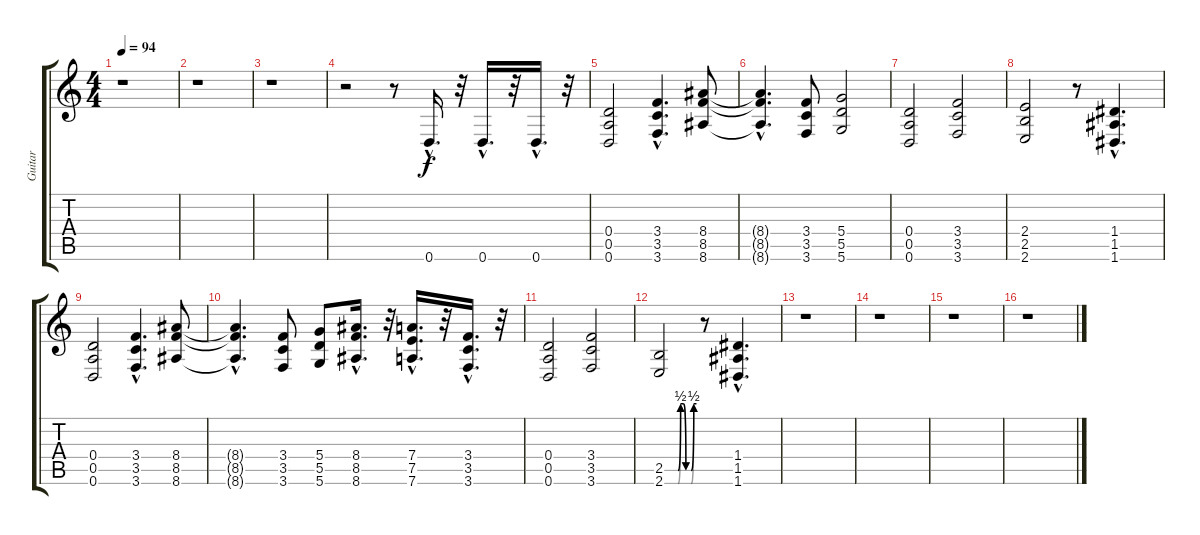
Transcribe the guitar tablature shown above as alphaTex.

\track ("Guitar" "Guitar") {instrument distortionguitar}
\staff {score tabs}
\tuning (E4 B3 G3 D3 A2 D2) {hide}
\ts (4 4)
\tempo 94
\clef g2
\ks c
r.1{dy f instrument distortionguitar} |
r.1 |
r.1 |
r.2 r.8 0.6{hac}.16{d} r.32 0.6{hac}.16{d} r.32 0.6{hac}.16{d} r.32 |
(0.4 0.5 0.6).2 (3.4{hac} 3.5{hac} 3.6{hac}).4{d} (8.4 8.5 8.6).8 |
(8.4{hac t} 8.5{hac t} 8.6{hac t}).4{d} (3.4 3.5 3.6).8 (5.4 5.5 5.6).2 |
(0.4 0.5 0.6).2 (3.4 3.5 3.6).2 |
(2.4 2.5 2.6).2 r.8 (1.4{hac} 1.5{hac} 1.6{hac}).4{d} |
(0.4 0.5 0.6).2 (3.4{hac} 3.5{hac} 3.6{hac}).4{d} (8.4 8.5 8.6).8 |
(8.4{hac t} 8.5{hac t} 8.6{hac t}).4{d} (3.4 3.5 3.6).8 (5.4 5.5 5.6).8 (8.4{hac} 8.5{hac} 8.6{hac}).16{d} r.32 (7.4{hac} 7.5{hac} 7.6{hac}).16{d} r.32 (3.4{hac} 3.5{hac} 3.6{hac}).16{d} r.32 |
(0.4 0.5 0.6).2 (3.4 3.5 3.6).2 |
(2.5{be (custom 0 0 25 0 30 2 35 2 40 0 50 0 55 2 60 2)} 2.6{be (custom 0 0 25 0 30 2 35 2 40 0 50 0 55 2 60 2)}).2 r.8 (1.4{hac} 1.5{hac} 1.6{hac}).4{d} |
r.1 |
r.1 |
r.1 |
r.1
